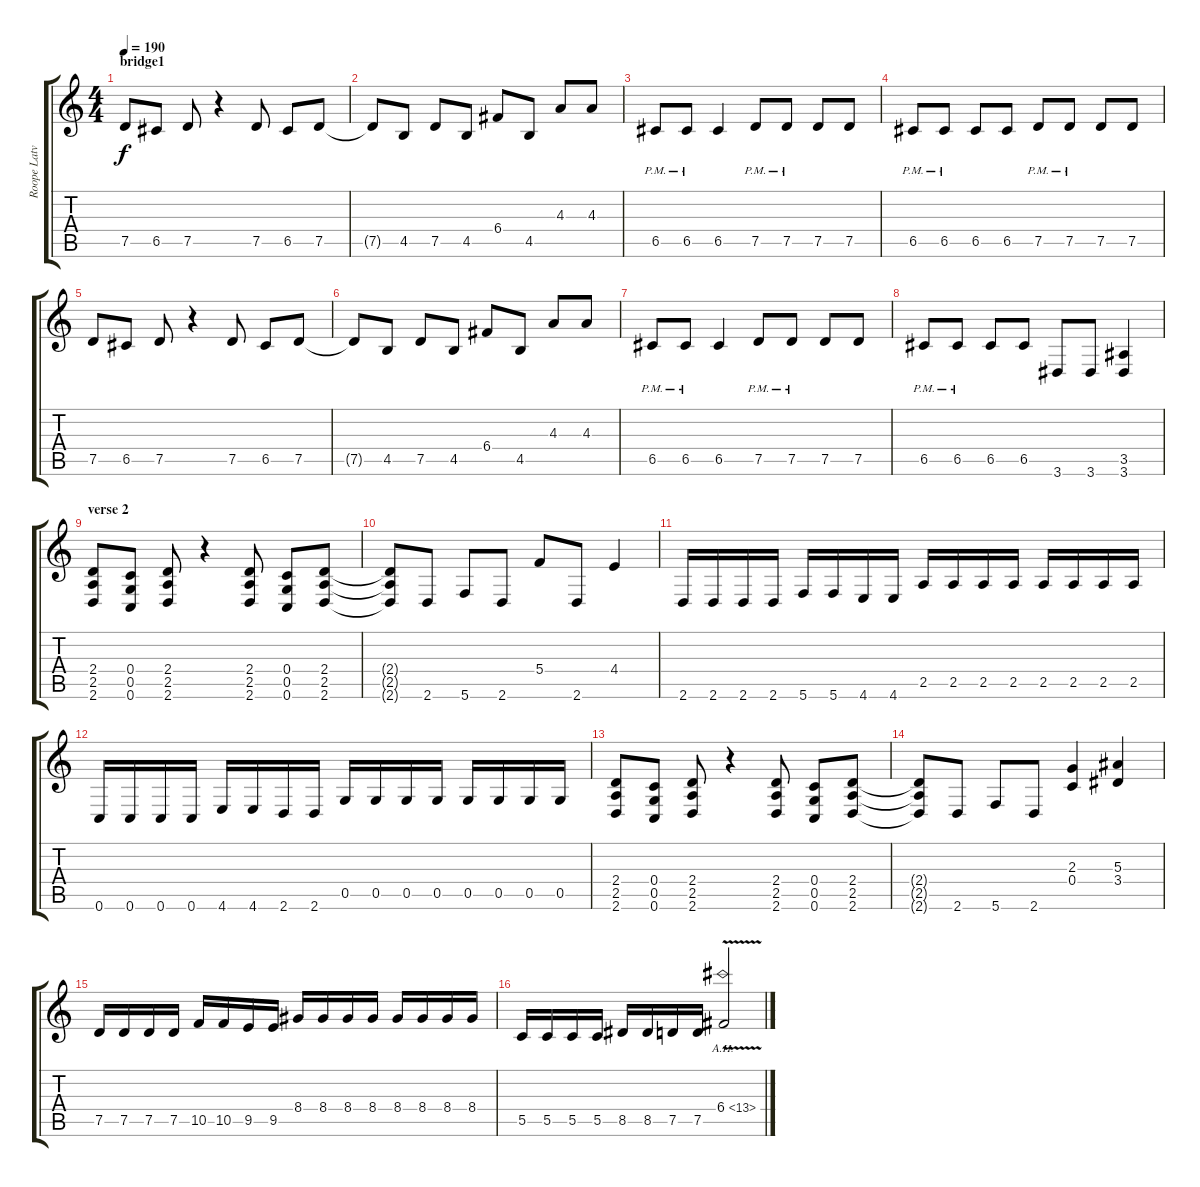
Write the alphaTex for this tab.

\track ("Roope Latvala" "Roope Latv") {instrument distortionguitar}
\staff {score tabs}
\tuning (D4 A3 F3 C3 G2 C2) {hide}
\ts (4 4)
\section ("" "bridge1")
\tempo 190
\clef g2
\ks c
7.5.8{dy f} 6.5.8 7.5.8 r.4 7.5.8 6.5.8 7.5.8 |
7.5{t}.8 4.5.8 7.5.8 4.5.8 6.4.8 4.5.8 4.3.8 4.3.8 |
6.5{pm}.8 6.5{pm}.8 6.5.4 7.5{pm}.8 7.5{pm}.8 7.5.8 7.5.8 |
6.5{pm}.8 6.5{pm}.8 6.5.8 6.5.8 7.5{pm}.8 7.5{pm}.8 7.5.8 7.5.8 |
7.5.8 6.5.8 7.5.8 r.4 7.5.8 6.5.8 7.5.8 |
7.5{t}.8 4.5.8 7.5.8 4.5.8 6.4.8 4.5.8 4.3.8 4.3.8 |
6.5{pm}.8 6.5{pm}.8 6.5.4 7.5{pm}.8 7.5{pm}.8 7.5.8 7.5.8 |
6.5{pm}.8 6.5{pm}.8 6.5.8 6.5.8 3.6.8 3.6.8 (3.5 3.6).4 |
\section ("" "verse 2")
(2.4 2.5 2.6).8 (0.4 0.5 0.6).8 (2.4 2.5 2.6).8 r.4 (2.4 2.5 2.6).8 (0.4 0.5 0.6).8 (2.4 2.5 2.6).8 |
(2.4{t} 2.5{t} 2.6{t}).8 2.6.8 5.6.8 2.6.8 5.4.8 2.6.8 4.4.4 |
2.6.16 2.6.16 2.6.16 2.6.16 5.6.16 5.6.16 4.6.16 4.6.16 2.5.16 2.5.16 2.5.16 2.5.16 2.5.16 2.5.16 2.5.16 2.5.16 |
0.6.16 0.6.16 0.6.16 0.6.16 4.6.16 4.6.16 2.6.16 2.6.16 0.5.16 0.5.16 0.5.16 0.5.16 0.5.16 0.5.16 0.5.16 0.5.16 |
(2.4 2.5 2.6).8 (0.4 0.5 0.6).8 (2.4 2.5 2.6).8 r.4 (2.4 2.5 2.6).8 (0.4 0.5 0.6).8 (2.4 2.5 2.6).8 |
(2.4{t} 2.5{t} 2.6{t}).8 2.6.8 5.6.8 2.6.8 (2.3 0.4).4 (5.3 3.4).4 |
7.5.16 7.5.16 7.5.16 7.5.16 10.5.16 10.5.16 9.5.16 9.5.16 8.4.16 8.4.16 8.4.16 8.4.16 8.4.16 8.4.16 8.4.16 8.4.16 |
5.5.16 5.5.16 5.5.16 5.5.16 8.5.16 8.5.16 7.5.16 7.5.16 6.4{ah 7 v}.2
